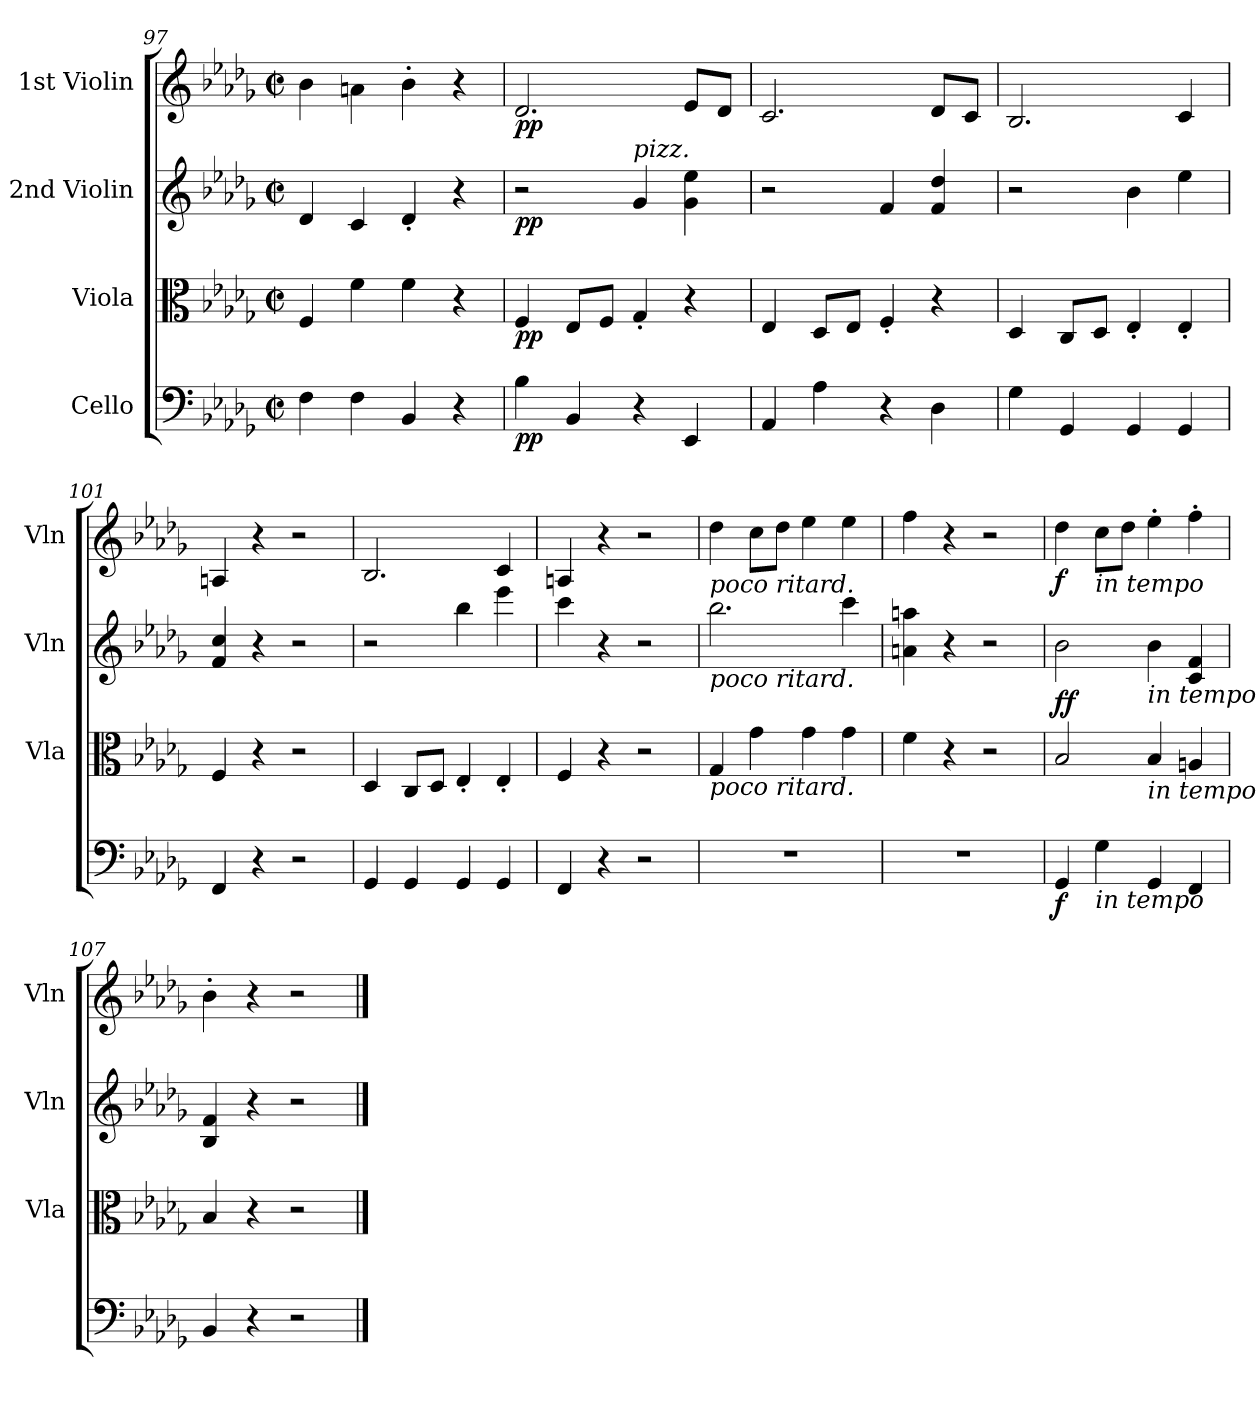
**kern	**dynam	**kern	**dynam	**kern	**dynam	**kern	**dynam
*part4	*part4	*part3	*part3	*part2	*part2	*part1	*part1
*staff4	*staff4	*staff3	*staff3	*staff2	*staff2	*staff1	*staff1
*I"Cello	*	*I"Viola	*	*I"2nd Violin	*	*I"1st Violin	*
*	*	*I'Vla	*	*I'Vln	*	*I'Vln	*
*clefF4	*	*clefC3	*	*clefG2	*	*clefG2	*
*k[b-e-a-d-g-]	*	*k[b-e-a-d-g-]	*	*k[b-e-a-d-g-]	*	*k[b-e-a-d-g-]	*
*D-:	*	*D-:	*	*D-:	*	*D-:	*
*M2/2	*	*M2/2	*	*M2/2	*	*M2/2	*
*met(c|)	*	*met(c|)	*	*met(c|)	*	*met(c|)	*
=97	=97	=97	=97	=97	=97	=97	=97
4F\	.	4F/	.	4d-/	.	4b-\	.
4F\	.	4f\	.	4c/	.	4an\	.
4BB-/	.	4f\	.	4d-'/	.	4b-'\	.
4r	.	4r	.	4r	.	4r	.
=98	=98	=98	=98	=98	=98	=98	=98
!	!LO:DY:b	!	!LO:DY:b	!	!LO:DY:b	!	!LO:DY:b
4B-\	pp	4F/	pp	2r	pp	2.d-/	pp
4BB-/	.	8E-/L	.	.	.	.	.
.	.	8F/J	.	.	.	.	.
!	!	!	!	!LO:TX:a:i:t=pizz.	!	!	!
4r	.	4G-'/	.	4g-/	.	.	.
4EE-/	.	4r	.	4g-\ 4ee-\	.	8e-/L	.
.	.	.	.	.	.	8d-/J	.
=99	=99	=99	=99	=99	=99	=99	=99
4AA-/	.	4E-/	.	2r	.	2.c/	.
4A-\	.	8D-/L	.	.	.	.	.
.	.	8E-/J	.	.	.	.	.
4r	.	4F'/	.	4f/	.	.	.
4D-\	.	4r	.	4f/ 4dd-/	.	8d-/L	.
.	.	.	.	.	.	8c/J	.
!!LO:PB:g=z
=100	=100	=100	=100	=100	=100	=100	=100
4G-\	.	4D-/	.	2r	.	2.B-/	.
4GG-/	.	8C/L	.	.	.	.	.
.	.	8D-/J	.	.	.	.	.
4GG-/	.	4E-'/	.	4b-\	.	.	.
4GG-/	.	4E-'/	.	4ee-\	.	4c/	.
=101	=101	=101	=101	=101	=101	=101	=101
4FF/	.	4F/	.	4f/ 4cc/	.	4An/	.
4r	.	4r	.	4r	.	4r	.
2r	.	2r	.	2r	.	2r	.
=102	=102	=102	=102	=102	=102	=102	=102
4GG-/	.	4D-/	.	2r	.	2.B-/	.
4GG-/	.	8C/L	.	.	.	.	.
.	.	8D-/J	.	.	.	.	.
4GG-/	.	4E-'/	.	4bb-\	.	.	.
4GG-/	.	4E-'/	.	4eee-\	.	4c/	.
=103	=103	=103	=103	=103	=103	=103	=103
4FF/	.	4F/	.	4ccc\	.	4An/	.
4r	.	4r	.	4r	.	4r	.
2r	.	2r	.	2r	.	2r	.
=104	=104	=104	=104	=104	=104	=104	=104
!	!	!	!	!	!	!LO:TX:b:i:t=poco ritard.	!
!	!	!	!	!LO:TX:b:i:t=poco ritard.	!	!	!
!	!	!LO:TX:b:i:t=poco ritard.	!	!	!	!	!
1r	.	4G-/	.	2.bb-\	.	4dd-\	.
.	.	4g-\	.	.	.	8cc\L	.
.	.	.	.	.	.	8dd-\J	.
.	.	4g-\	.	.	.	4ee-\	.
.	.	4g-\	.	4ccc\	.	4ee-\	.
=105	=105	=105	=105	=105	=105	=105	=105
1r	.	4f\	.	4an\ 4aan\	.	4ff\	.
.	.	4r	.	4r	.	4r	.
.	.	2r	.	2r	.	2r	.
=106	=106	=106	=106	=106	=106	=106	=106
!	!LO:DY:b	!	!LO:DY:b	!	!	!	!
!	!	!	!LO:DY:n=1:a	!	!	!	!LO:DY:b
4GG-/	f	2B-/	f f	2b-\	.	4dd-\	f
!	!	!	!	!	!	!LO:TX:b:i:t=in tempo	!
!LO:TX:b:i:t=in tempo	!	!	!	!	!	!	!
4G-\	.	.	.	.	.	8cc\L	.
.	.	.	.	.	.	8dd-\J	.
!	!	!	!	!LO:TX:b:i:t=in tempo	!	!	!
!	!	!LO:TX:b:i:t=in tempo	!	!	!	!	!
4GG-/	.	4B-/	.	4b-\	.	4ee-'\	.
4FF/	.	4An/	.	4c/ 4f/	.	4ff'\	.
=107	=107	=107	=107	=107	=107	=107	=107
4BB-/	.	4B-/	.	4B-/ 4f/	.	4b-'\	.
4r	.	4r	.	4r	.	4r	.
2r	.	2r	.	2r	.	2r	.
==	==	==	==	==	==	==	==
*-	*-	*-	*-	*-	*-	*-	*-
